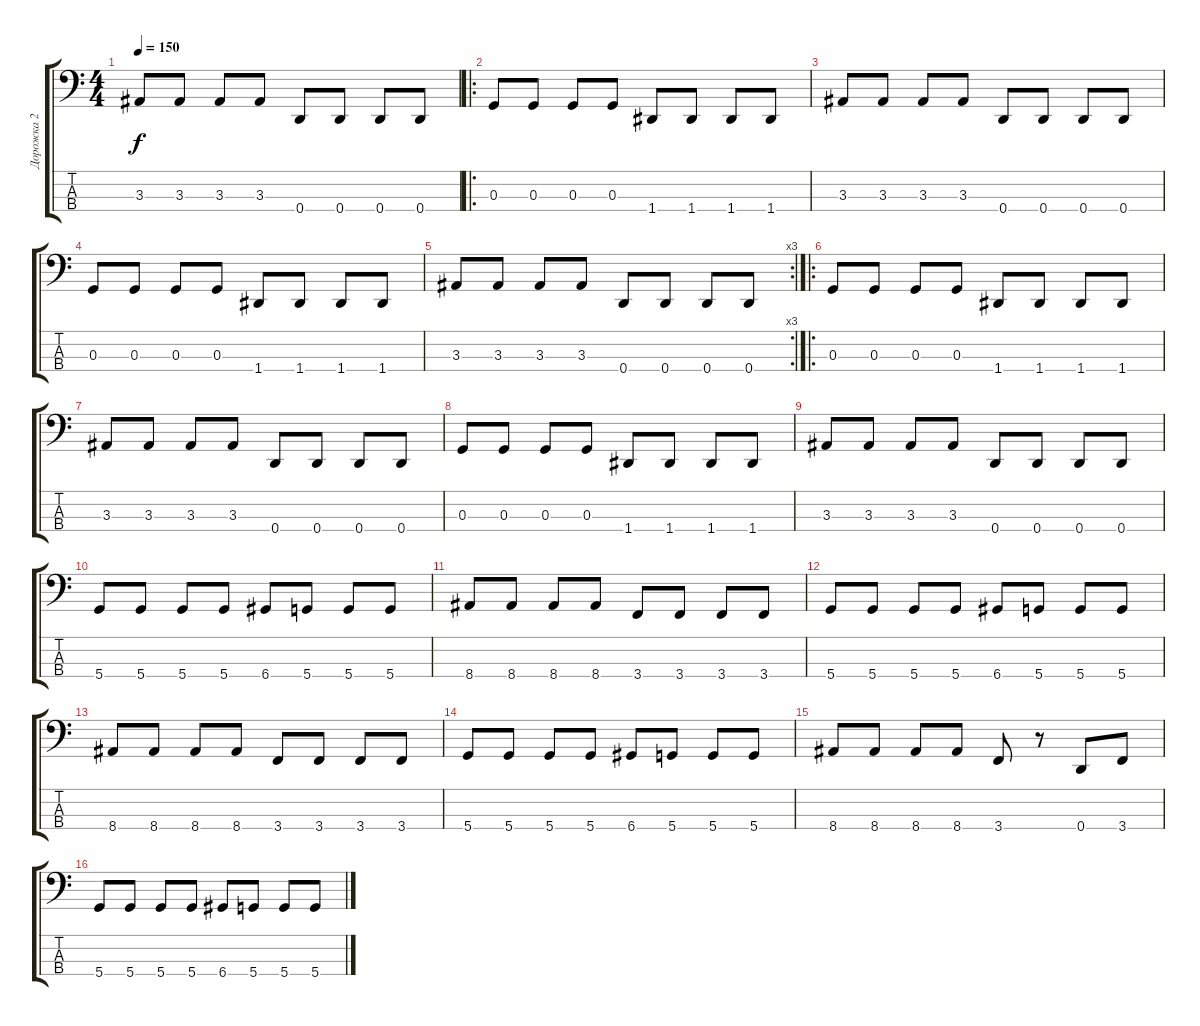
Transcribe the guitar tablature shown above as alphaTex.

\track ("Дорожка 2" "Дорожка 2") {instrument acousticguitarnylon}
\staff {score tabs}
\tuning (F2 C2 G1 D1) {hide}
\ts (4 4)
\tempo 150
\clef f4
\ks c
3.3.8{dy f} 3.3.8 3.3.8 3.3.8 0.4.8 0.4.8 0.4.8 0.4.8 |
\ro
0.3.8 0.3.8 0.3.8 0.3.8 1.4.8 1.4.8 1.4.8 1.4.8 |
3.3.8 3.3.8 3.3.8 3.3.8 0.4.8 0.4.8 0.4.8 0.4.8 |
0.3.8 0.3.8 0.3.8 0.3.8 1.4.8 1.4.8 1.4.8 1.4.8 |
\rc 3
3.3.8 3.3.8 3.3.8 3.3.8 0.4.8 0.4.8 0.4.8 0.4.8 |
\ro
0.3.8 0.3.8 0.3.8 0.3.8 1.4.8 1.4.8 1.4.8 1.4.8 |
3.3.8 3.3.8 3.3.8 3.3.8 0.4.8 0.4.8 0.4.8 0.4.8 |
0.3.8 0.3.8 0.3.8 0.3.8 1.4.8 1.4.8 1.4.8 1.4.8 |
3.3.8 3.3.8 3.3.8 3.3.8 0.4.8 0.4.8 0.4.8 0.4.8 |
5.4.8 5.4.8 5.4.8 5.4.8 6.4.8 5.4.8 5.4.8 5.4.8 |
8.4.8 8.4.8 8.4.8 8.4.8 3.4.8 3.4.8 3.4.8 3.4.8 |
5.4.8 5.4.8 5.4.8 5.4.8 6.4.8 5.4.8 5.4.8 5.4.8 |
8.4.8 8.4.8 8.4.8 8.4.8 3.4.8 3.4.8 3.4.8 3.4.8 |
5.4.8 5.4.8 5.4.8 5.4.8 6.4.8 5.4.8 5.4.8 5.4.8 |
8.4.8 8.4.8 8.4.8 8.4.8 3.4.8 r.8 0.4.8 3.4.8 |
5.4.8 5.4.8 5.4.8 5.4.8 6.4.8 5.4.8 5.4.8 5.4.8
